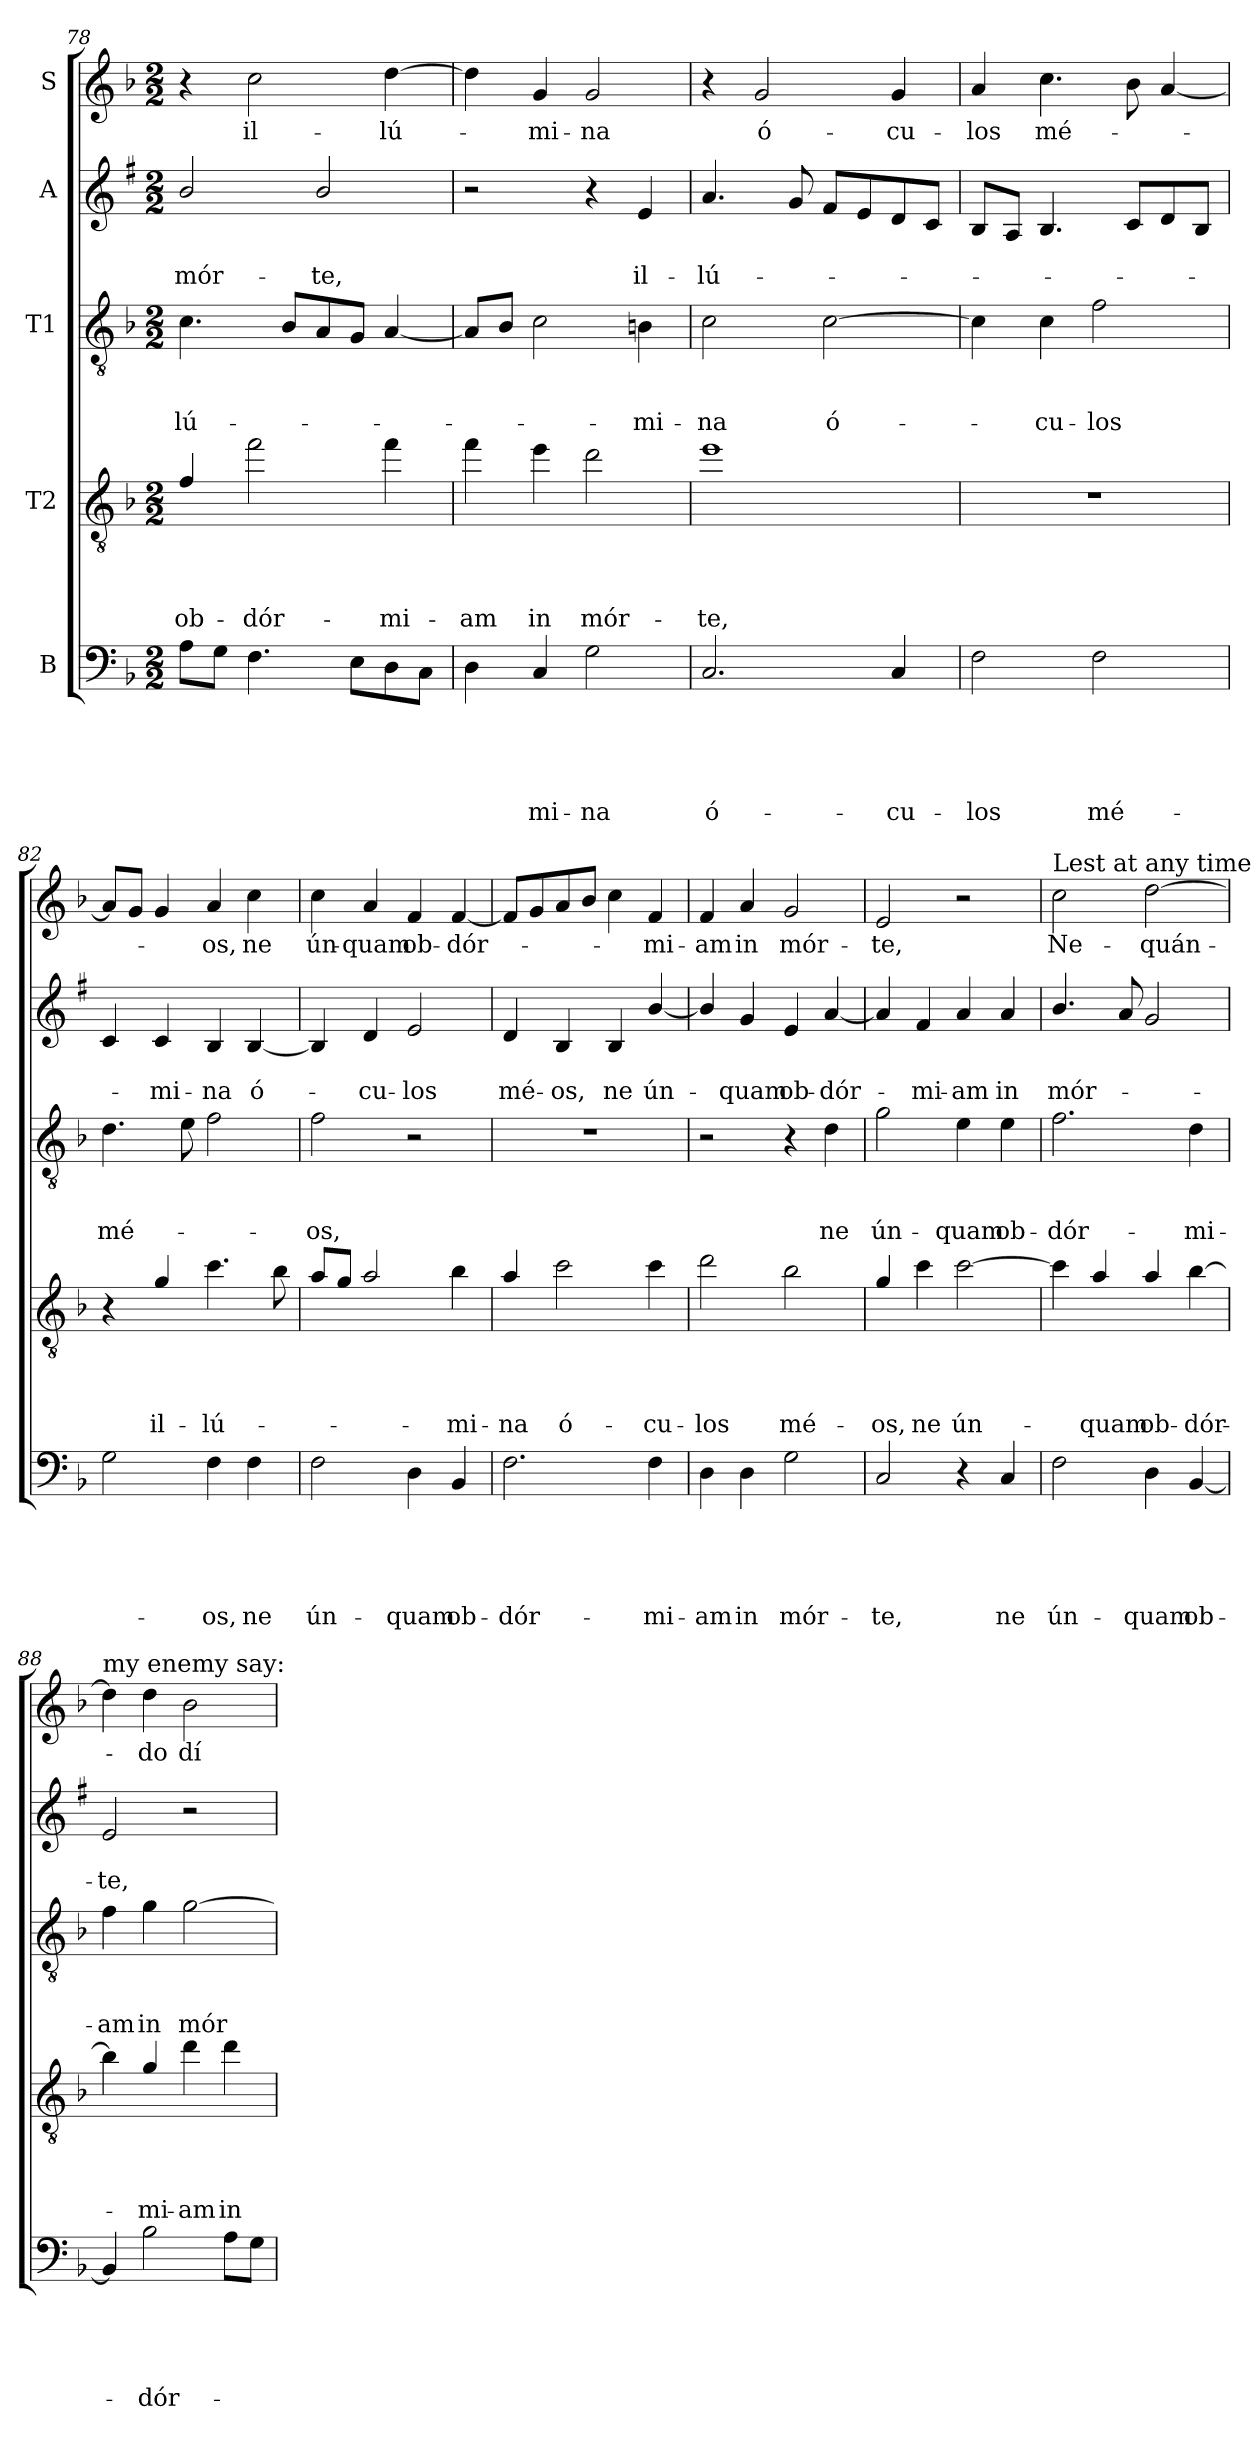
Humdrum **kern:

**kern	**text	**text	**text	**text	**text	**kern	**text	**text	**text	**text	**kern	**text	**text	**text	**kern	**text	**text	**kern	**text
*part5	*part5	*part5	*part5	*part5	*part5	*part4	*part4	*part4	*part4	*part4	*part3	*part3	*part3	*part3	*part2	*part2	*part2	*part1	*part1
*staff5	*staff5	*staff5	*staff5	*staff5	*staff5	*staff4	*staff4	*staff4	*staff4	*staff4	*staff3	*staff3	*staff3	*staff3	*staff2	*staff2	*staff2	*staff1	*staff1
*I"B	*	*	*	*	*	*I"T2	*	*	*	*	*I"T1	*	*	*	*I"A	*	*	*I"S	*
!!LO:PB:g=z
*clefF4	*	*	*	*	*	*clefGv2	*	*	*	*	*clefGv2	*	*	*	*clefG2	*	*	*clefG2	*
*	*	*	*	*	*	*ITrd8c14	*	*	*	*	*	*	*	*	*ITrd1c2	*	*	*	*
*k[b-]	*	*	*	*	*	*k[b-]	*	*	*	*	*k[b-]	*	*	*	*k[b-]	*	*	*k[b-]	*
*F:	*	*	*	*	*	*F:	*	*	*	*	*F:	*	*	*	*F:	*	*	*F:	*
*M2/2	*	*	*	*	*	*M2/2	*	*	*	*	*M2/2	*	*	*	*M2/2	*	*	*M2/2	*
=78	=78	=78	=78	=78	=78	=78	=78	=78	=78	=78	=78	=78	=78	=78	=78	=78	=78	=78	=78
!	!	!	!	!	!	!	!	!	!	!LO:LY:b	!	!	!	!LO:LY:b	!	!	!LO:LY:b	!	!
8A\L	.	.	.	.	.	4F/	.	.	.	ob-	4.c\	.	.	-lú-	2a/	.	mór-	4r	.
8G\J	.	.	.	.	.	.	.	.	.	.	.	.	.	.	.	.	.	.	.
!	!	!	!	!	!	!	!	!	!	!LO:LY:b	!	!	!	!	!	!	!	!	!LO:LY:b
4.F\	.	.	.	.	.	2f\	.	.	.	-dór-	.	.	.	.	.	.	.	2cc\	il-
.	.	.	.	.	.	.	.	.	.	.	8B-/L	.	.	.	.	.	.	.	.
!	!	!	!	!	!	!	!	!	!	!	!	!	!	!	!	!	!LO:LY:b	!	!
.	.	.	.	.	.	.	.	.	.	.	8A/	.	.	.	2a/	.	-te,	.	.
8E\L	.	.	.	.	.	.	.	.	.	.	8G/J	.	.	.	.	.	.	.	.
!	!	!	!	!	!	!	!	!	!	!LO:LY:b	!	!	!	!	!	!	!	!	!LO:LY:b
8D\	.	.	.	.	.	4f\	.	.	.	-mi-	[4A/	.	.	.	.	.	.	[4dd\	-lú-
8C\J	.	.	.	.	.	.	.	.	.	.	.	.	.	.	.	.	.	.	.
=79	=79	=79	=79	=79	=79	=79	=79	=79	=79	=79	=79	=79	=79	=79	=79	=79	=79	=79	=79
!	!	!	!	!	!	!	!	!	!	!LO:LY:b	!	!	!	!	!	!	!	!	!
4D\	.	.	.	.	.	4f\	.	.	.	-am	8A/L]	.	.	.	2r	.	.	4dd\]	.
.	.	.	.	.	.	.	.	.	.	.	8B-/J	.	.	.	.	.	.	.	.
!	!	!	!	!	!LO:LY:b	!	!	!	!	!LO:LY:b	!	!	!	!	!	!	!	!	!LO:LY:b
4C/	.	.	.	.	-mi-	4e\	.	.	.	in	2c\	.	.	.	.	.	.	4g/	-mi-
!	!	!	!	!	!LO:LY:b	!	!	!	!	!LO:LY:b	!	!	!	!	!	!	!	!	!LO:LY:b
2G\	.	.	.	.	-na	2d\	.	.	.	mór-	.	.	.	.	4r	.	.	2g/	-na
!	!	!	!	!	!	!	!	!	!	!	!	!	!	!LO:LY:b	!	!	!LO:LY:b	!	!
.	.	.	.	.	.	.	.	.	.	.	4B\	.	.	-mi-	4d/	.	il-	.	.
=80	=80	=80	=80	=80	=80	=80	=80	=80	=80	=80	=80	=80	=80	=80	=80	=80	=80	=80	=80
!	!	!	!	!	!LO:LY:b	!	!	!	!	!LO:LY:b	!	!	!	!LO:LY:b	!	!	!LO:LY:b	!	!
2.C/	.	.	.	.	ó-	1e	.	.	.	-te,	2c\	.	.	-na	4.g/	.	-lú-	4r	.
!	!	!	!	!	!	!	!	!	!	!	!	!	!	!	!	!	!	!	!LO:LY:b
.	.	.	.	.	.	.	.	.	.	.	.	.	.	.	.	.	.	2g/	ó-
.	.	.	.	.	.	.	.	.	.	.	.	.	.	.	8f/	.	.	.	.
!	!	!	!	!	!	!	!	!	!	!	!	!	!	!LO:LY:b	!	!	!	!	!
.	.	.	.	.	.	.	.	.	.	.	[2c\	.	.	ó-	8e/L	.	.	.	.
.	.	.	.	.	.	.	.	.	.	.	.	.	.	.	8d/	.	.	.	.
!	!	!	!	!	!LO:LY:b	!	!	!	!	!	!	!	!	!	!	!	!	!	!LO:LY:b
4C/	.	.	.	.	-cu-	.	.	.	.	.	.	.	.	.	8c/	.	.	4g/	-cu-
.	.	.	.	.	.	.	.	.	.	.	.	.	.	.	8B-/J	.	.	.	.
=81	=81	=81	=81	=81	=81	=81	=81	=81	=81	=81	=81	=81	=81	=81	=81	=81	=81	=81	=81
!	!	!	!	!	!LO:LY:b	!	!	!	!	!	!	!	!	!	!	!	!	!	!LO:LY:b
2F\	.	.	.	.	-los	1r	.	.	.	.	4c\]	.	.	.	8A/L	.	.	4a/	-los
.	.	.	.	.	.	.	.	.	.	.	.	.	.	.	8G/J	.	.	.	.
!	!	!	!	!	!	!	!	!	!	!	!	!	!	!LO:LY:b	!	!	!	!	!LO:LY:b
.	.	.	.	.	.	.	.	.	.	.	4c\	.	.	-cu-	4.A/	.	.	4.cc\	mé-
!	!	!	!	!	!LO:LY:b	!	!	!	!	!	!	!	!	!LO:LY:b	!	!	!	!	!
2F\	.	.	.	.	mé-	.	.	.	.	.	2f\	.	.	-los	.	.	.	.	.
.	.	.	.	.	.	.	.	.	.	.	.	.	.	.	8B-/L	.	.	8b-\	.
.	.	.	.	.	.	.	.	.	.	.	.	.	.	.	8c/	.	.	[4a/	.
.	.	.	.	.	.	.	.	.	.	.	.	.	.	.	8A/J	.	.	.	.
=82	=82	=82	=82	=82	=82	=82	=82	=82	=82	=82	=82	=82	=82	=82	=82	=82	=82	=82	=82
!	!	!	!	!	!	!	!	!	!	!	!	!	!	!LO:LY:b	!	!	!	!	!
2G\	.	.	.	.	.	4r	.	.	.	.	4.d\	.	.	mé-	4B-/	.	.	8a/L]	.
.	.	.	.	.	.	.	.	.	.	.	.	.	.	.	.	.	.	8g/J	.
!	!	!	!	!	!	!	!	!	!	!LO:LY:b	!	!	!	!	!	!	!LO:LY:b	!	!
.	.	.	.	.	.	4G/	.	.	.	il-	.	.	.	.	4B-/	.	-mi-	4g/	.
.	.	.	.	.	.	.	.	.	.	.	8e\	.	.	.	.	.	.	.	.
!	!	!	!	!	!LO:LY:b	!	!	!	!	!LO:LY:b	!	!	!	!	!	!	!LO:LY:b	!	!LO:LY:b
4F\	.	.	.	.	-os,	4.c\	.	.	.	-lú-	2f\	.	.	.	4A/	.	-na	4a/	-os,
!	!	!	!	!	!LO:LY:b	!	!	!	!	!	!	!	!	!	!	!	!LO:LY:b	!	!LO:LY:b
4F\	.	.	.	.	ne	.	.	.	.	.	.	.	.	.	[4A/	.	ó-	4cc\	ne
.	.	.	.	.	.	8B-\	.	.	.	.	.	.	.	.	.	.	.	.	.
!!LO:LB:g=z
=83	=83	=83	=83	=83	=83	=83	=83	=83	=83	=83	=83	=83	=83	=83	=83	=83	=83	=83	=83
!	!	!	!	!	!LO:LY:b	!	!	!	!	!	!	!	!	!LO:LY:b	!	!	!	!	!LO:LY:b
2F\	.	.	.	.	ún-	8A/L	.	.	.	.	2f\	.	.	-os,	4A/]	.	.	4cc\	ún-
.	.	.	.	.	.	8G/J	.	.	.	.	.	.	.	.	.	.	.	.	.
!	!	!	!	!	!	!	!	!	!	!	!	!	!	!	!	!	!LO:LY:b	!	!LO:LY:b
.	.	.	.	.	.	2A/	.	.	.	.	.	.	.	.	4c/	.	-cu-	4a/	-quam
!	!	!	!	!	!LO:LY:b	!	!	!	!	!	!	!	!	!	!	!	!LO:LY:b	!	!LO:LY:b
4D\	.	.	.	.	-quam	.	.	.	.	.	2r	.	.	.	2d/	.	-los	4f/	ob-
!	!	!	!	!	!LO:LY:b	!	!	!	!	!LO:LY:b	!	!	!	!	!	!	!	!	!LO:LY:b
4BB-/	.	.	.	.	ob-	4B-\	.	.	.	-mi-	.	.	.	.	.	.	.	[4f/	-dór-
=84	=84	=84	=84	=84	=84	=84	=84	=84	=84	=84	=84	=84	=84	=84	=84	=84	=84	=84	=84
!	!	!	!	!	!LO:LY:b	!	!	!	!	!LO:LY:b	!	!	!	!	!	!	!LO:LY:b	!	!
2.F\	.	.	.	.	-dór-	4A/	.	.	.	-na	1r	.	.	.	4c/	.	mé-	8f/L]	.
.	.	.	.	.	.	.	.	.	.	.	.	.	.	.	.	.	.	8g/	.
!	!	!	!	!	!	!	!	!	!	!LO:LY:b	!	!	!	!	!	!	!LO:LY:b	!	!
.	.	.	.	.	.	2c\	.	.	.	ó-	.	.	.	.	4A/	.	-os,	8a/	.
.	.	.	.	.	.	.	.	.	.	.	.	.	.	.	.	.	.	8b-/J	.
!	!	!	!	!	!	!	!	!	!	!	!	!	!	!	!	!	!LO:LY:b	!	!
.	.	.	.	.	.	.	.	.	.	.	.	.	.	.	4A/	.	ne	4cc\	.
!	!	!	!	!	!LO:LY:b	!	!	!	!	!LO:LY:b	!	!	!	!	!	!	!LO:LY:b	!	!LO:LY:b
4F\	.	.	.	.	-mi-	4c\	.	.	.	-cu-	.	.	.	.	[4a/	.	ún-	4f/	-mi-
=85	=85	=85	=85	=85	=85	=85	=85	=85	=85	=85	=85	=85	=85	=85	=85	=85	=85	=85	=85
!	!	!	!	!	!LO:LY:b	!	!	!	!	!LO:LY:b	!	!	!	!	!	!	!	!	!LO:LY:b
4D\	.	.	.	.	-am	2d\	.	.	.	-los	2r	.	.	.	4a/]	.	.	4f/	-am
!	!	!	!	!	!LO:LY:b	!	!	!	!	!	!	!	!	!	!	!	!LO:LY:b	!	!LO:LY:b
4D\	.	.	.	.	in	.	.	.	.	.	.	.	.	.	4f/	.	-quam	4a/	in
!	!	!	!	!	!LO:LY:b	!	!	!	!	!LO:LY:b	!	!	!	!	!	!	!LO:LY:b	!	!LO:LY:b
2G\	.	.	.	.	mór-	2B-\	.	.	.	mé-	4r	.	.	.	4d/	.	ob-	2g/	mór-
!	!	!	!	!	!	!	!	!	!	!	!	!	!	!LO:LY:b	!	!	!LO:LY:b	!	!
.	.	.	.	.	.	.	.	.	.	.	4d\	.	.	ne	[4g/	.	-dór-	.	.
=86	=86	=86	=86	=86	=86	=86	=86	=86	=86	=86	=86	=86	=86	=86	=86	=86	=86	=86	=86
!	!	!	!	!	!LO:LY:b	!	!	!	!	!LO:LY:b	!	!	!	!LO:LY:b	!	!	!	!	!LO:LY:b
2C/	.	.	.	.	-te,	4G/	.	.	.	-os,	2g\	.	.	ún-	4g/]	.	.	2e/	-te,
!	!	!	!	!	!	!	!	!	!	!LO:LY:b	!	!	!	!	!	!	!LO:LY:b	!	!
.	.	.	.	.	.	4c\	.	.	.	ne	.	.	.	.	4e/	.	-mi-	.	.
!	!	!	!	!	!	!	!	!	!	!LO:LY:b	!	!	!	!LO:LY:b	!	!	!LO:LY:b	!	!
4r	.	.	.	.	.	[2c\	.	.	.	ún-	4e\	.	.	-quam	4g/	.	-am	2r	.
!	!	!	!	!	!LO:LY:b	!	!	!	!	!	!	!	!	!LO:LY:b	!	!	!LO:LY:b	!	!
4C/	.	.	.	.	ne	.	.	.	.	.	4e\	.	.	ob-	4g/	.	in	.	.
=87	=87	=87	=87	=87	=87	=87	=87	=87	=87	=87	=87	=87	=87	=87	=87	=87	=87	=87	=87
!	!	!	!	!	!	!	!	!	!	!	!	!	!	!	!	!	!	!LO:TX:a:t=Lest at any time	!
!	!	!	!	!	!LO:LY:b	!	!	!	!	!	!	!	!	!LO:LY:b	!	!	!LO:LY:b	!	!LO:LY:b
2F\	.	.	.	.	ún-	4c\]	.	.	.	.	2.f\	.	.	-dór-	4.a/	.	mór-	2cc\	Ne-
!	!	!	!	!	!	!	!	!	!	!LO:LY:b	!	!	!	!	!	!	!	!	!
.	.	.	.	.	.	4A/	.	.	.	-quam	.	.	.	.	.	.	.	.	.
.	.	.	.	.	.	.	.	.	.	.	.	.	.	.	8g/	.	.	.	.
!	!	!	!	!	!LO:LY:b	!	!	!	!	!LO:LY:b	!	!	!	!	!	!	!	!	!LO:LY:b
4D\	.	.	.	.	-quam	4A/	.	.	.	ob-	.	.	.	.	2f/	.	.	[2dd\	-quán-
!	!	!	!	!	!LO:LY:b	!	!	!	!	!LO:LY:b	!	!	!	!LO:LY:b	!	!	!	!	!
[4BB-/	.	.	.	.	ob-	[4B-\	.	.	.	-dór-	4d\	.	.	-mi-	.	.	.	.	.
!!LO:PB:g=z
=88	=88	=88	=88	=88	=88	=88	=88	=88	=88	=88	=88	=88	=88	=88	=88	=88	=88	=88	=88
!	!	!	!	!	!	!	!	!	!	!	!	!	!	!	!	!	!	!LO:TX:a:t=my enemy say&colon;	!
!	!	!	!	!	!	!	!	!	!	!	!	!	!	!LO:LY:b	!	!	!LO:LY:b	!	!
4BB-/]	.	.	.	.	.	4B-\]	.	.	.	.	4f\	.	.	-am	2d/	.	-te,	4dd\]	.
!	!	!	!	!	!LO:LY:b	!	!	!	!	!LO:LY:b	!	!	!	!LO:LY:b	!	!	!	!	!LO:LY:b
2B-\	.	.	.	.	-dór-	4G/	.	.	.	-mi-	4g\	.	.	in	.	.	.	4dd\	-do
!	!	!	!	!	!	!	!	!	!	!LO:LY:b	!	!	!	!LO:LY:b	!	!	!	!	!LO:LY:b
.	.	.	.	.	.	4d\	.	.	.	-am	[2g\	.	.	mór-	2r	.	.	2b-\	dí-
!	!	!	!	!	!	!	!	!	!	!LO:LY:b	!	!	!	!	!	!	!	!	!
8A\L	.	.	.	.	.	4d\	.	.	.	in	.	.	.	.	.	.	.	.	.
8G\J	.	.	.	.	.	.	.	.	.	.	.	.	.	.	.	.	.	.	.
=	=	=	=	=	=	=	=	=	=	=	=	=	=	=	=	=	=	=	=
*-	*-	*-	*-	*-	*-	*-	*-	*-	*-	*-	*-	*-	*-	*-	*-	*-	*-	*-	*-
